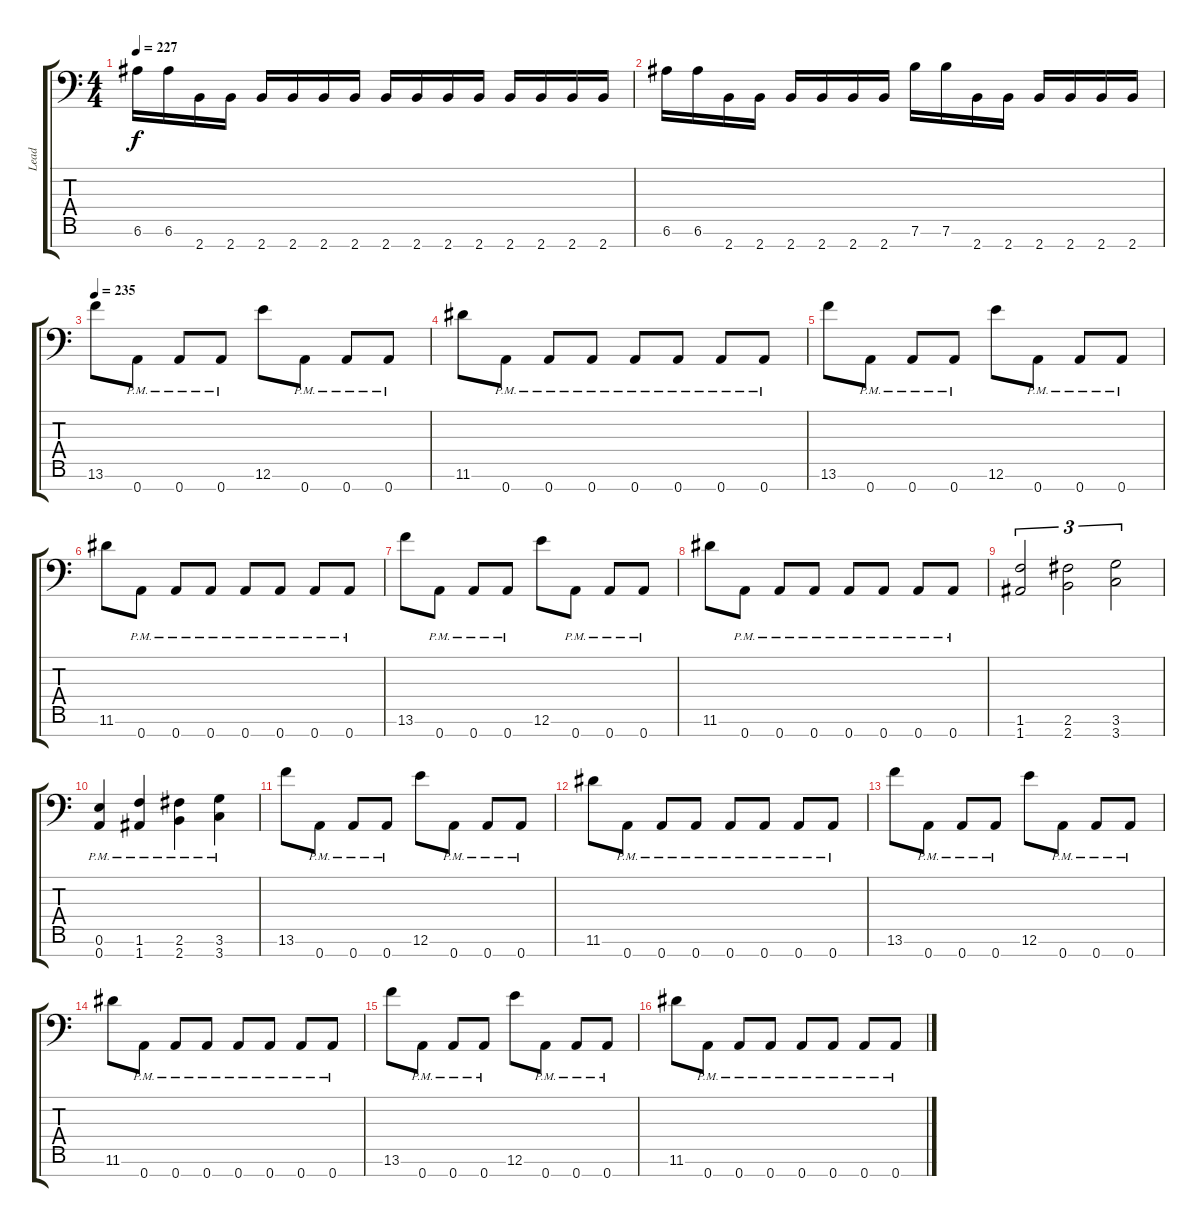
\track ("Lead" "Lead") {instrument distortionguitar}
\staff {score tabs}
\tuning (E4 B3 G3 D3 A2 E2 A1) {hide}
\ts (4 4)
\tempo 227
\clef f4
\ks c
6.6.16{dy f} 6.6.16 2.7.16 2.7.16 2.7.16 2.7.16 2.7.16 2.7.16 2.7.16 2.7.16 2.7.16 2.7.16 2.7.16 2.7.16 2.7.16 2.7.16 |
6.6.16 6.6.16 2.7.16 2.7.16 2.7.16 2.7.16 2.7.16 2.7.16 7.6.16 7.6.16 2.7.16 2.7.16 2.7.16 2.7.16 2.7.16 2.7.16 |
\tempo 235
13.6.8 0.7{pm}.8 0.7{pm}.8 0.7{pm}.8 12.6.8 0.7{pm}.8 0.7{pm}.8 0.7{pm}.8 |
11.6.8 0.7{pm}.8 0.7{pm}.8 0.7{pm}.8 0.7{pm}.8 0.7{pm}.8 0.7{pm}.8 0.7{pm}.8 |
13.6.8 0.7{pm}.8 0.7{pm}.8 0.7{pm}.8 12.6.8 0.7{pm}.8 0.7{pm}.8 0.7{pm}.8 |
11.6.8 0.7{pm}.8 0.7{pm}.8 0.7{pm}.8 0.7{pm}.8 0.7{pm}.8 0.7{pm}.8 0.7{pm}.8 |
13.6.8 0.7{pm}.8 0.7{pm}.8 0.7{pm}.8 12.6.8 0.7{pm}.8 0.7{pm}.8 0.7{pm}.8 |
11.6.8 0.7{pm}.8 0.7{pm}.8 0.7{pm}.8 0.7{pm}.8 0.7{pm}.8 0.7{pm}.8 0.7{pm}.8 |
(1.6 1.7).2{tu (3 2)} (2.6 2.7).2{tu (3 2)} (3.6 3.7).2{tu (3 2)} |
(0.6{pm} 0.7{pm}).4 (1.6{pm} 1.7{pm}).4 (2.6{pm} 2.7{pm}).4 (3.6{pm} 3.7{pm}).4 |
13.6.8 0.7{pm}.8 0.7{pm}.8 0.7{pm}.8 12.6.8 0.7{pm}.8 0.7{pm}.8 0.7{pm}.8 |
11.6.8 0.7{pm}.8 0.7{pm}.8 0.7{pm}.8 0.7{pm}.8 0.7{pm}.8 0.7{pm}.8 0.7{pm}.8 |
13.6.8 0.7{pm}.8 0.7{pm}.8 0.7{pm}.8 12.6.8 0.7{pm}.8 0.7{pm}.8 0.7{pm}.8 |
11.6.8 0.7{pm}.8 0.7{pm}.8 0.7{pm}.8 0.7{pm}.8 0.7{pm}.8 0.7{pm}.8 0.7{pm}.8 |
13.6.8 0.7{pm}.8 0.7{pm}.8 0.7{pm}.8 12.6.8 0.7{pm}.8 0.7{pm}.8 0.7{pm}.8 |
11.6.8 0.7{pm}.8 0.7{pm}.8 0.7{pm}.8 0.7{pm}.8 0.7{pm}.8 0.7{pm}.8 0.7{pm}.8
